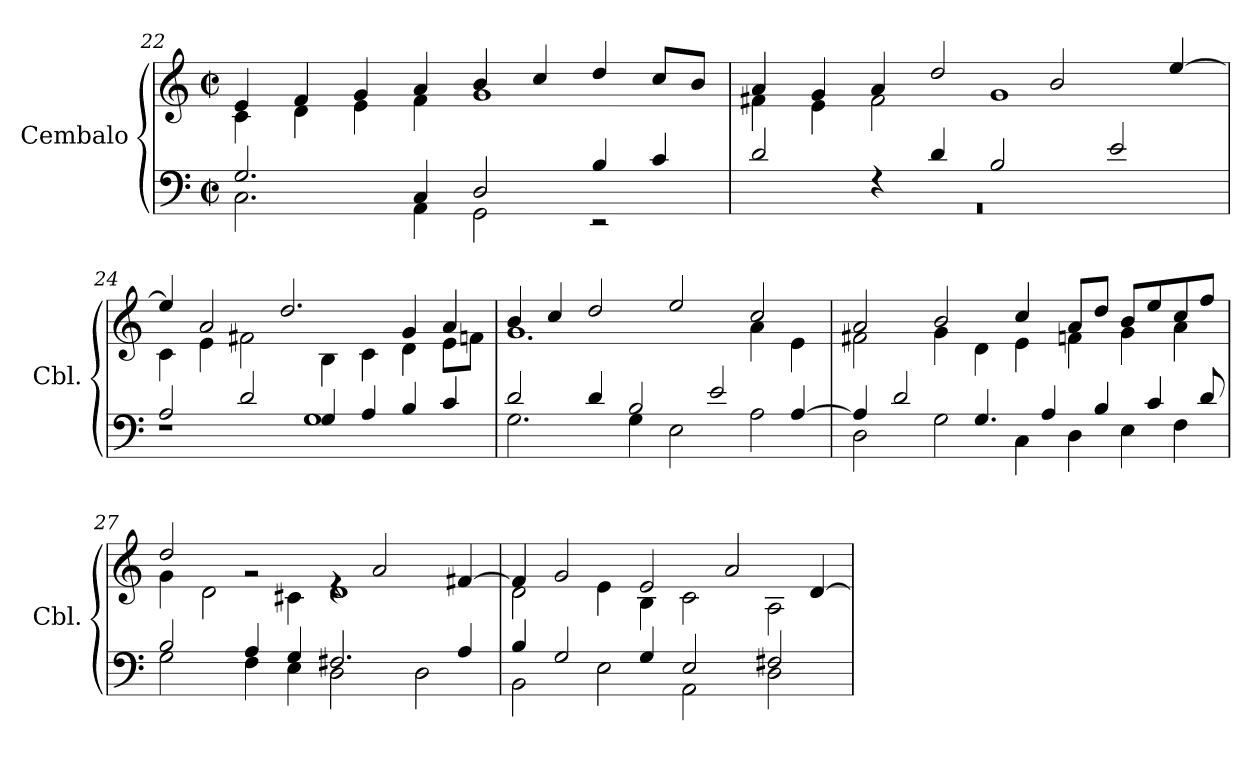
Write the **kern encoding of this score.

**kern	**kern
*part1	*part1
*staff2	*staff1
*I"Cembalo	*
*I'Cbl.	*
*clefF4	*clefG2
*k[]	*k[]
*M4/2	*M4/2
*met(c|)	*met(c|)
=22	=22
*^	*^
2.G/	2.C\	4e/	4c\
.	.	4f/	4d\
.	.	4g/	4e\
4C/	4AA\	4a/	4f\
2D/	2GG\	4b/	1g
.	.	4cc/	.
4B/	2r	4dd/	.
4c/	.	8cc/L	.
.	.	8b/J	.
=23	=23	=23	=23
2d/	0r	4a/	4f#X\
.	.	4g/	4e\
4rF	.	4a/	2f#\
4d/	.	2dd/	.
2B/	.	.	1g
.	.	2b/	.
2e/	.	.	.
.	.	[4ee/	.
!!LO:PB:g=z	!!
=24	=24	=24	=24
2A/	1rF	4ee/]	4c\
.	.	2a/	4e\
2d/	.	.	2f#X\
.	.	2.dd/	.
4G/	1G	.	4B\
4A/	.	.	4c\
4B/	.	4g/	4d\
4c/	.	4a/	8e\L
.	.	.	8fn\J
=25	=25	=25	=25
2d/	2.G\	4b/	1.g
.	.	4cc/	.
4d/	.	2dd/	.
2B/	4G\	.	.
.	2E\	2ee/	.
2e/	.	.	.
.	2A\	2cc/	4a\
[4A/	.	.	4e\
=26	=26	=26	=26
4A/]	2D\	2a/	2f#X\
2d/	.	.	.
.	2G\	2b/	4g\
4.G/	.	.	4d\
.	4C\	4cc/	4e\
4A/	.	.	.
.	4D\	8a/L	4fn\
4B/	.	8dd/J	.
.	4E\	8b/L	4g\
4c/	.	8ee/	.
.	4F\	8cc/	4a\
8d/	.	8ff/J	.
=27	=27	=27	=27
2B/	2G\	2dd/	4g\
.	.	.	2d\
4A/	4F\	2rg	.
4G/	4E\	.	4c#X\
2.F#X/	2D\	4re	1d
.	.	2a/	.
.	2D\	.	.
4A/	.	[4f#X/	.
=28	=28	=28	=28
4B/	2BB\	4f#/]	2d\
2G/	.	2g/	.
.	2E\	.	4e\
4G/	.	2e/	4B\
2E/	2AA\	.	2c\
.	.	2a/	.
2F#X/	2D\	.	2A\
.	.	[4d/	.
*v	*v	*	*
*	*v	*v
=	=
*-	*-
